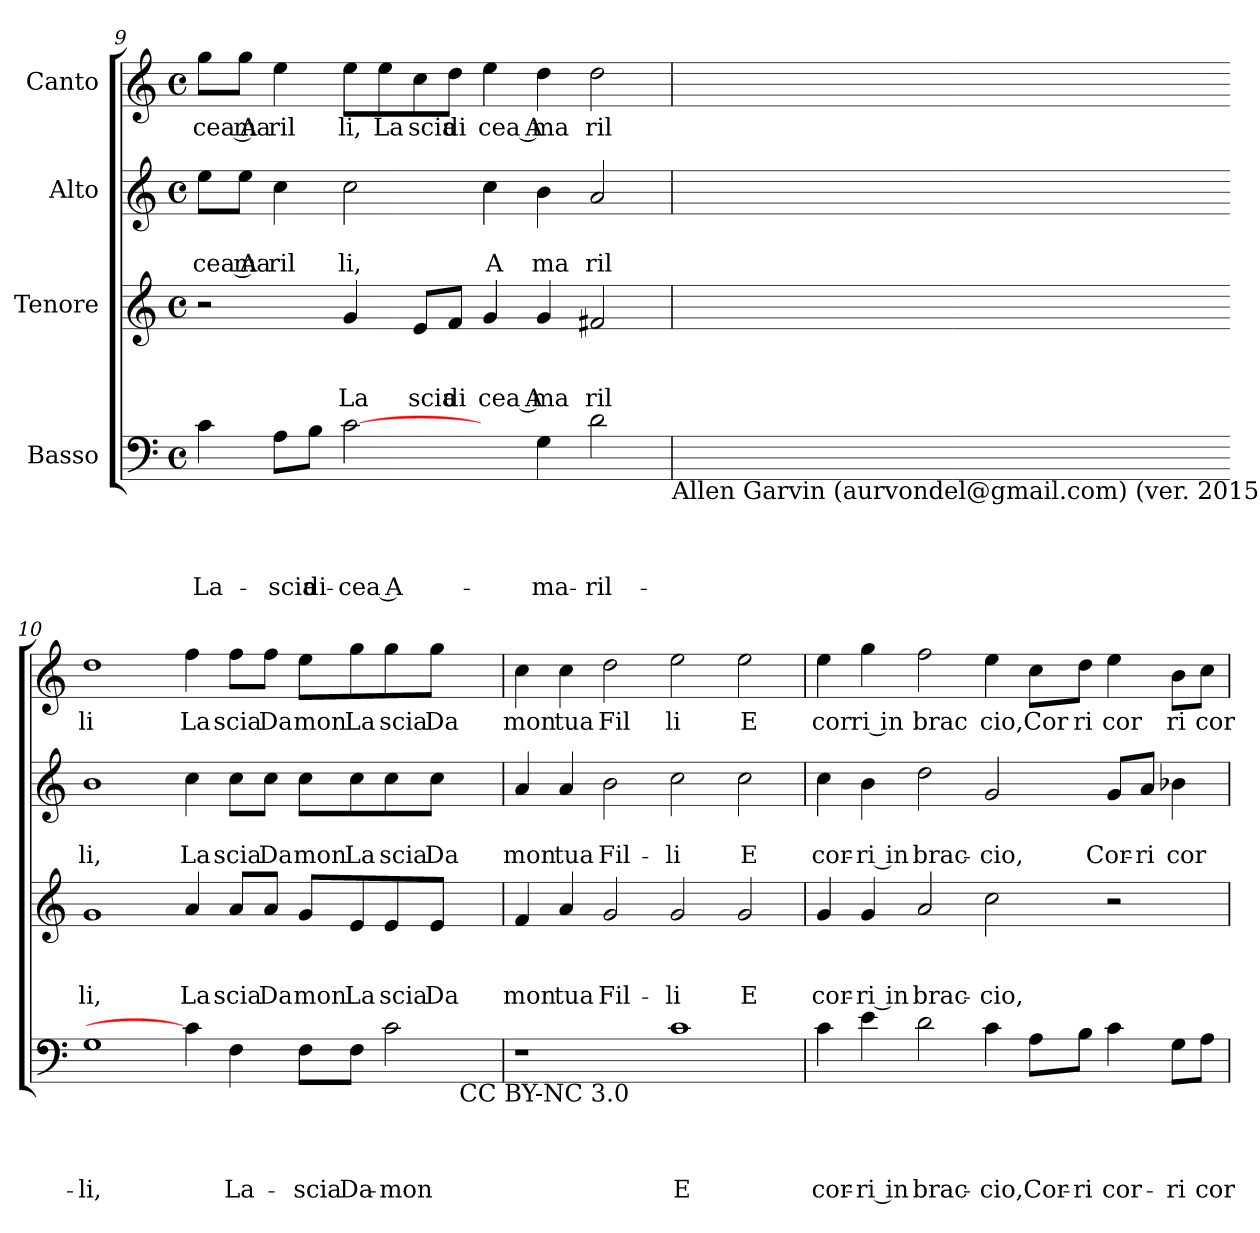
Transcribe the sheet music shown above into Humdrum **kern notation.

**kern	**text	**text	**text	**text	**kern	**text	**text	**text	**kern	**text	**text	**kern	**text
*part4	*part4	*part4	*part4	*part4	*part3	*part3	*part3	*part3	*part2	*part2	*part2	*part1	*part1
*staff4	*staff4	*staff4	*staff4	*staff4	*staff3	*staff3	*staff3	*staff3	*staff2	*staff2	*staff2	*staff1	*staff1
*I"Basso	*	*	*	*	*I"Tenore	*	*	*	*I"Alto	*	*	*I"Canto	*
*clefF4	*	*	*	*	*clefG2	*	*	*	*clefG2	*	*	*clefG2	*
*k[]	*	*	*	*	*k[]	*	*	*	*k[]	*	*	*k[]	*
*C:	*	*	*	*	*C:	*	*	*	*C:	*	*	*C:	*
*M4/4	*	*	*	*	*M4/4	*	*	*	*M4/4	*	*	*M4/4	*
*met(c)	*	*	*	*	*met(c)	*	*	*	*met(c)	*	*	*met(c)	*
=9	=9	=9	=9	=9	=9	=9	=9	=9	=9	=9	=9	=9	=9
!	!	!	!	!LO:LY:b	!	!	!	!	!	!	!LO:LY:b:rj	!	!LO:LY:b:rj
4c\	.	.	.	La-	2r	.	.	.	8ee\L	.	cea A	8gg\L	cea A
!	!	!	!	!	!	!	!	!	!	!	!LO:LY:b	!	!LO:LY:b
.	.	.	.	.	.	.	.	.	8ee\J	.	ma	8gg\J	ma
!	!	!	!	!LO:LY:b	!	!	!	!	!	!	!LO:LY:b	!	!LO:LY:b
8A\L	.	.	.	-scia	.	.	.	.	4cc\	.	ril	4ee\	ril
!	!	!	!	!LO:LY:b	!	!	!	!	!	!	!	!	!
8B\J	.	.	.	di-	.	.	.	.	.	.	.	.	.
!	!	!	!	!LO:LY:b:rj	!	!	!	!LO:LY:b	!	!	!LO:LY:b	!	!LO:LY:b
[2c\	.	.	.	-cea A-	4g/	.	.	La	2cc\	.	li,	8ee\L	li,
!	!	!	!	!	!	!	!	!	!	!	!	!	!LO:LY:b
.	.	.	.	.	.	.	.	.	.	.	.	8ee\	La
!	!	!	!	!	!	!	!	!LO:LY:b	!	!	!	!	!LO:LY:b
.	.	.	.	.	8e/L	.	.	scia	.	.	.	8cc\	scia
!	!	!	!	!	!	!	!	!LO:LY:b	!	!	!	!	!LO:LY:b
.	.	.	.	.	8f/J	.	.	di	.	.	.	8dd\J	di
!	!	!	!	!	!	!	!	!LO:LY:b:rj	!	!	!LO:LY:b	!	!LO:LY:b:rj
4ryy	.	.	.	.	4g/	.	.	cea A	4cc\	.	A	4ee\	cea A
!	!	!	!	!LO:LY:b	!	!	!	!LO:LY:b	!	!	!LO:LY:b	!	!LO:LY:b
4G\	.	.	.	-ma-	4g/	.	.	ma	4b\	.	ma	4dd\	ma
!	!	!	!	!LO:LY:b	!	!	!	!LO:LY:b	!	!	!LO:LY:b	!	!LO:LY:b
2d\	.	.	.	-ril-	2f#X/	.	.	ril	2a/	.	ril	2dd\	ril
!LO:TX:b:t=Allen Garvin (aurvondel@gmail.com) (ver. 2015-06-07)	!	!	!	!	!	!	!	!	!	!	!	!	!
=10	=10	=10	=10	=10	=10	=10	=10	=10	=10	=10	=10	=10	=10
!	!	!	!	!LO:LY:b	!	!	!	!LO:LY:b	!	!	!LO:LY:b	!	!LO:LY:b
*^	*	*	*	*	*	*	*	*	*	*	*	*	*
1G	0ryy	.	.	.	-li,	1g	.	.	li,	1b	.	li,	1dd	li
!	!	!	!	!	!	!	!	!	!LO:LY:b	!	!	!LO:LY:b	!	!LO:LY:b
4c\]	.	.	.	.	.	4a/	.	.	La	4cc\	.	La	4ff\	La
!	!	!	!	!	!LO:LY:b	!	!	!	!LO:LY:b	!	!	!LO:LY:b	!	!LO:LY:b
4F\	.	.	.	.	La-	8a/L	.	.	scia	8cc\L	.	scia	8ff\L	scia
!	!	!	!	!	!	!	!	!	!LO:LY:b	!	!	!LO:LY:b	!	!LO:LY:b
.	.	.	.	.	.	8a/J	.	.	Da	8cc\J	.	Da	8ff\J	Da
!	!	!	!	!	!LO:LY:b	!	!	!	!LO:LY:b	!	!	!LO:LY:b	!	!LO:LY:b
8F\L	.	.	.	.	-scia	8g/L	.	.	mon	8cc\L	.	mon	8ee\L	mon
!	!	!	!	!	!LO:LY:b	!	!	!	!LO:LY:b	!	!	!LO:LY:b	!	!LO:LY:b
8F\J	.	.	.	.	Da-	8e/	.	.	La	8cc\	.	La	8gg\	La
!	!	!	!	!	!LO:LY:b	!	!	!	!LO:LY:b	!	!	!LO:LY:b	!	!LO:LY:b
2c\	.	.	.	.	-mon	8e/	.	.	scia	8cc\	.	scia	8gg\	scia
!	!	!	!	!	!	!	!	!	!LO:LY:b	!	!	!LO:LY:b	!	!LO:LY:b
.	.	.	.	.	.	8e/J	.	.	Da	8cc\J	.	Da	8gg\J	Da
!	!LO:TX:b:t=CC BY-NC 3.0	!	!	!	!	!	!	!	!	!	!	!	!	!
.	4ryy	.	.	.	.	4ryy	.	.	.	4ryy	.	.	4ryy	.
!!LO:LB:g=z
=11	=11	=11	=11	=11	=11	=11	=11	=11	=11	=11	=11	=11	=11	=11
!	!	!	!	!	!	!	!	!	!LO:LY:b	!	!	!LO:LY:b	!	!LO:LY:b
*v	*v	*	*	*	*	*	*	*	*	*	*	*	*	*
1r	.	.	.	.	4f/	.	.	mon	4a/	.	mon	4cc\	mon
!	!	!	!	!	!	!	!	!LO:LY:b	!	!	!LO:LY:b	!	!LO:LY:b
.	.	.	.	.	4a/	.	.	tua	4a/	.	tua	4cc\	tua
!	!	!	!	!	!	!	!	!LO:LY:b	!	!	!LO:LY:b	!	!LO:LY:b
.	.	.	.	.	2g/	.	.	Fil-	2b\	.	Fil-	2dd\	Fil
!	!	!	!	!LO:LY:b	!	!	!	!LO:LY:b	!	!	!LO:LY:b	!	!LO:LY:b
1c	.	.	.	E	2g/	.	.	-li	2cc\	.	-li	2ee\	li
!	!	!	!	!	!	!	!	!LO:LY:b	!	!	!LO:LY:b	!	!LO:LY:b
.	.	.	.	.	2g/	.	.	E	2cc\	.	E	2ee\	E
=12	=12	=12	=12	=12	=12	=12	=12	=12	=12	=12	=12	=12	=12
!	!	!	!	!LO:LY:b	!	!	!	!LO:LY:b	!	!	!LO:LY:b	!	!LO:LY:b
4c\	.	.	.	cor-	4g/	.	.	cor-	4cc\	.	cor-	4ee\	cor
!	!	!	!	!LO:LY:b:rj	!	!	!	!LO:LY:b:rj	!	!	!LO:LY:b:rj	!	!LO:LY:b:rj
4e\	.	.	.	-ri in	4g/	.	.	-ri in	4b\	.	-ri in	4gg\	ri in
!	!	!	!	!LO:LY:b	!	!	!	!LO:LY:b	!	!	!LO:LY:b	!	!LO:LY:b
2d\	.	.	.	brac-	2a/	.	.	brac-	2dd\	.	brac-	2ff\	brac
!	!	!	!	!LO:LY:b	!	!	!	!LO:LY:b	!	!	!LO:LY:b	!	!LO:LY:b
4c\	.	.	.	-cio,	2cc\	.	.	-cio,	2g/	.	-cio,	4ee\	cio,
!	!	!	!	!LO:LY:b	!	!	!	!	!	!	!	!	!LO:LY:b
8A\L	.	.	.	Cor-	.	.	.	.	.	.	.	8cc\L	Cor
!	!	!	!	!LO:LY:b	!	!	!	!	!	!	!	!	!LO:LY:b
8B\J	.	.	.	-ri	.	.	.	.	.	.	.	8dd\J	ri
!	!	!	!	!LO:LY:b	!	!	!	!	!	!	!LO:LY:b	!	!LO:LY:b
4c\	.	.	.	cor-	2r	.	.	.	8g/L	.	Cor-	4ee\	cor
!	!	!	!	!	!	!	!	!	!	!	!LO:LY:b	!	!
.	.	.	.	.	.	.	.	.	8a/J	.	-ri	.	.
!	!	!	!	!LO:LY:b	!	!	!	!	!	!	!LO:LY:b	!	!LO:LY:b
8G\L	.	.	.	-ri	.	.	.	.	4b-X\	.	cor-	8b\L	ri
!	!	!	!	!LO:LY:b	!	!	!	!	!	!	!	!	!LO:LY:b
8A\J	.	.	.	cor	.	.	.	.	.	.	.	8cc\J	cor
=	=	=	=	=	=	=	=	=	=	=	=	=	=
*-	*-	*-	*-	*-	*-	*-	*-	*-	*-	*-	*-	*-	*-
